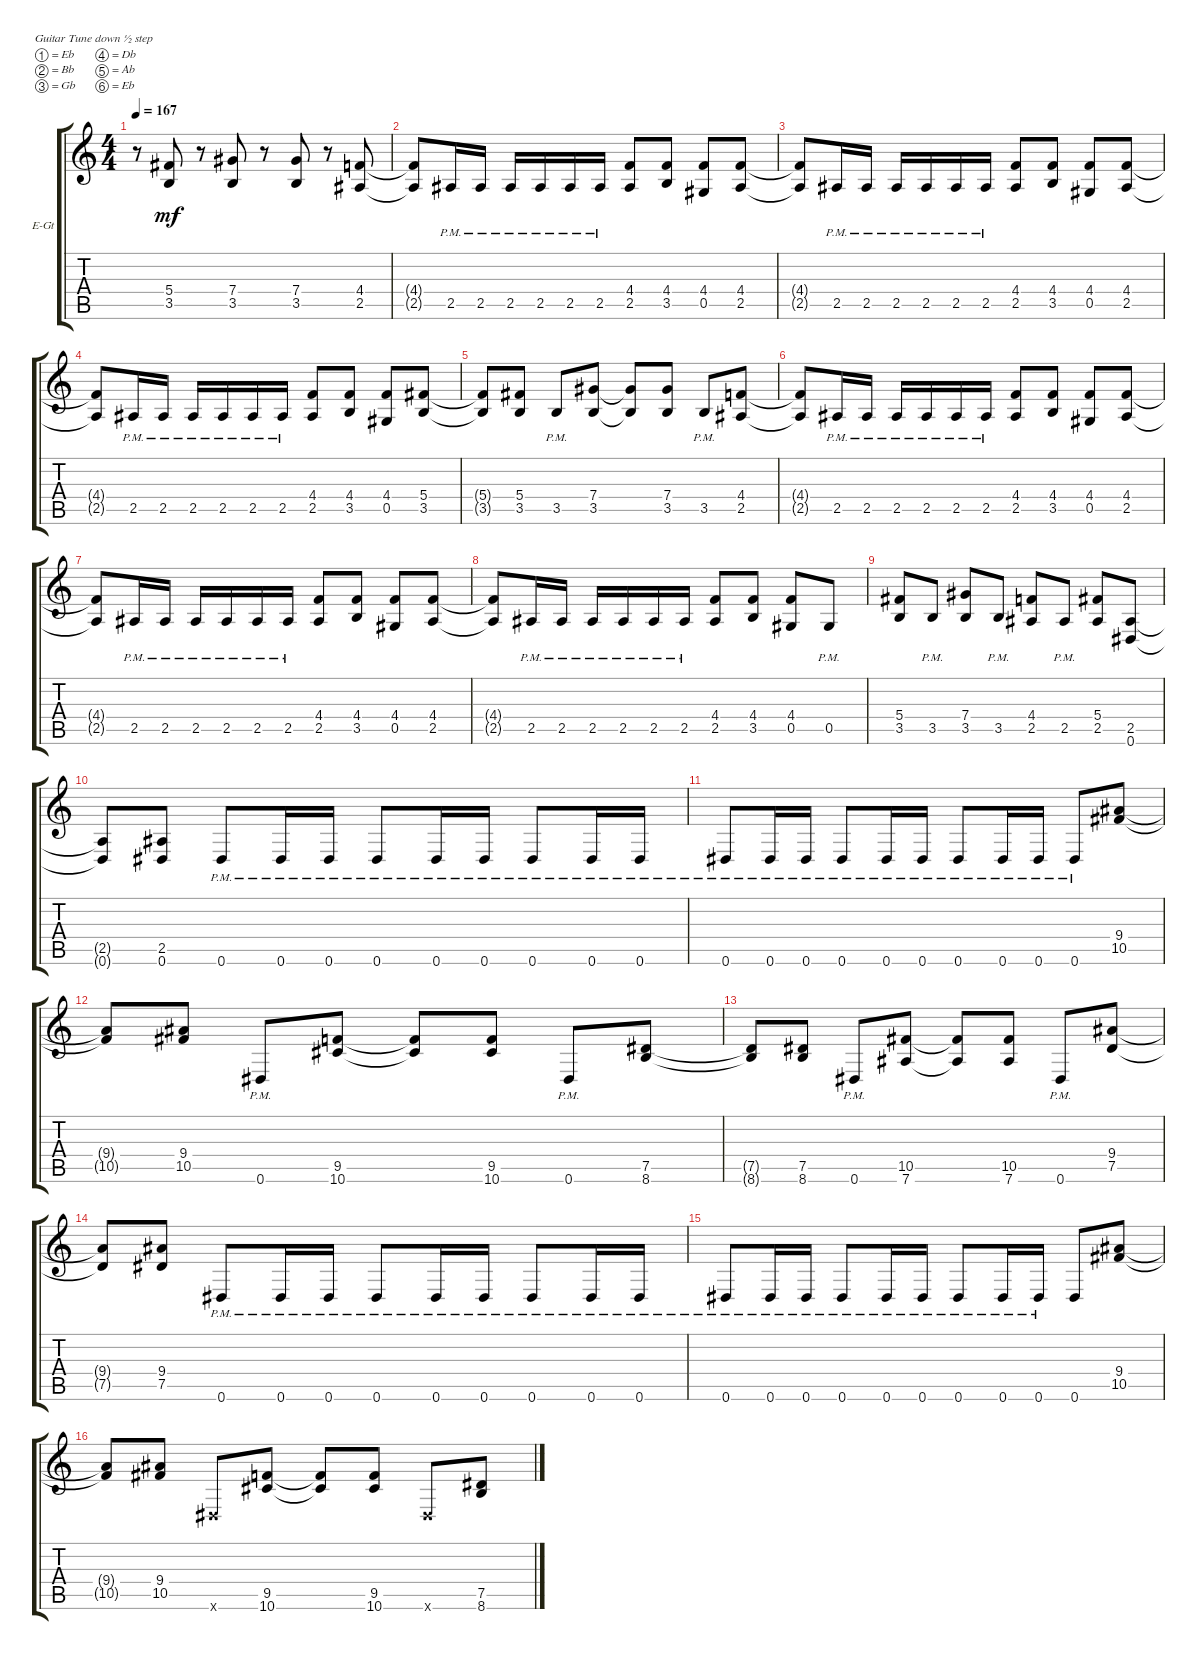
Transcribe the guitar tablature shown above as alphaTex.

\bracketExtendMode groupsimilarinstruments
\firstSystemTrackNameOrientation horizontal
\otherSystemsTrackNameOrientation horizontal
\track ("left" "E-Gt") {instrument distortionguitar}
\staff {score tabs}
\tuning (Eb4 Bb3 Gb3 Db3 Ab2 Eb2)
\ts (4 4)
\tempo 167
\clef g2
\ks c
r.8{dy mf} (3.5 5.4).8 r.8 (3.5 7.4).8 r.8 (3.5 7.4).8 r.8 (2.5 4.4).8 |
(2.5{t} 4.4{t}).8 2.5{pm}.16 2.5{pm}.16 2.5{pm}.16 2.5{pm}.16 2.5{pm}.16 2.5{pm}.16 (2.5 4.4).8 (3.5 4.4).8 (0.5 4.4).8 (2.5 4.4).8 |
(2.5{t} 4.4{t}).8 2.5{pm}.16 2.5{pm}.16 2.5{pm}.16 2.5{pm}.16 2.5{pm}.16 2.5{pm}.16 (2.5 4.4).8 (3.5 4.4).8 (0.5 4.4).8 (2.5 4.4).8 |
(2.5{t} 4.4{t}).8 2.5{pm}.16 2.5{pm}.16 2.5{pm}.16 2.5{pm}.16 2.5{pm}.16 2.5{pm}.16 (2.5 4.4).8 (3.5 4.4).8 (0.5 4.4).8 (3.5 5.4).8 |
(3.5{t} 5.4{t}).8 (3.5 5.4).8 3.5{pm}.8 (3.5 7.4).8 (3.5{t} 7.4{t}).8 (3.5 7.4).8 3.5{pm}.8 (2.5 4.4).8 |
(2.5{t} 4.4{t}).8 2.5{pm}.16 2.5{pm}.16 2.5{pm}.16 2.5{pm}.16 2.5{pm}.16 2.5{pm}.16 (2.5 4.4).8 (3.5 4.4).8 (0.5 4.4).8 (2.5 4.4).8 |
(2.5{t} 4.4{t}).8 2.5{pm}.16 2.5{pm}.16 2.5{pm}.16 2.5{pm}.16 2.5{pm}.16 2.5{pm}.16 (2.5 4.4).8 (3.5 4.4).8 (0.5 4.4).8 (2.5 4.4).8 |
(2.5{t} 4.4{t}).8 2.5{pm}.16 2.5{pm}.16 2.5{pm}.16 2.5{pm}.16 2.5{pm}.16 2.5{pm}.16 (2.5 4.4).8 (3.5 4.4).8 (0.5 4.4).8 0.5{pm}.8 |
(5.4 3.5).8 3.5{pm}.8 (7.4 3.5).8 3.5{pm}.8 (4.4 2.5).8 2.5{pm}.8 (5.4 2.5).8 (0.6 2.5).8 |
(2.5{t} 0.6{t}).8 (0.6 2.5).8 0.6{pm}.8 0.6{pm}.16 0.6{pm}.16 0.6{pm}.8 0.6{pm}.16 0.6{pm}.16 0.6{pm}.8 0.6{pm}.16 0.6{pm}.16 |
0.6{pm}.8 0.6{pm}.16 0.6{pm}.16 0.6{pm}.8 0.6{pm}.16 0.6{pm}.16 0.6{pm}.8 0.6{pm}.16 0.6{pm}.16 0.6{pm}.8 (10.5 9.4).8 |
(9.4{t} 10.5{t}).8 (10.5 9.4).8 0.6{pm}.8 (10.6 9.5).8 (9.5{t} 10.6{t}).8 (10.6 9.5).8 0.6{pm}.8 (8.6 7.5).8 |
(7.5{t} 8.6{t}).8 (8.6 7.5).8 0.6{pm}.8 (7.6 10.5).8 (10.5{t} 7.6{t}).8 (7.6 10.5).8 0.6{pm}.8 (7.5 9.4).8 |
(7.5{t} 9.4{t}).8 (7.5 9.4).8 0.6{pm}.8 0.6{pm}.16 0.6{pm}.16 0.6{pm}.8 0.6{pm}.16 0.6{pm}.16 0.6{pm}.8 0.6{pm}.16 0.6{pm}.16 |
0.6{pm}.8 0.6{pm}.16 0.6{pm}.16 0.6{pm}.8 0.6{pm}.16 0.6{pm}.16 0.6{pm}.8 0.6{pm}.16 0.6{pm}.16 0.6.8 (10.5 9.4).8 |
(10.5{t} 9.4{t}).8 (10.5 9.4).8 0.6{x}.8 (10.6 9.5).8 (10.6{t} 9.5{t}).8 (10.6 9.5).8 0.6{x}.8 (8.6 7.5).8
